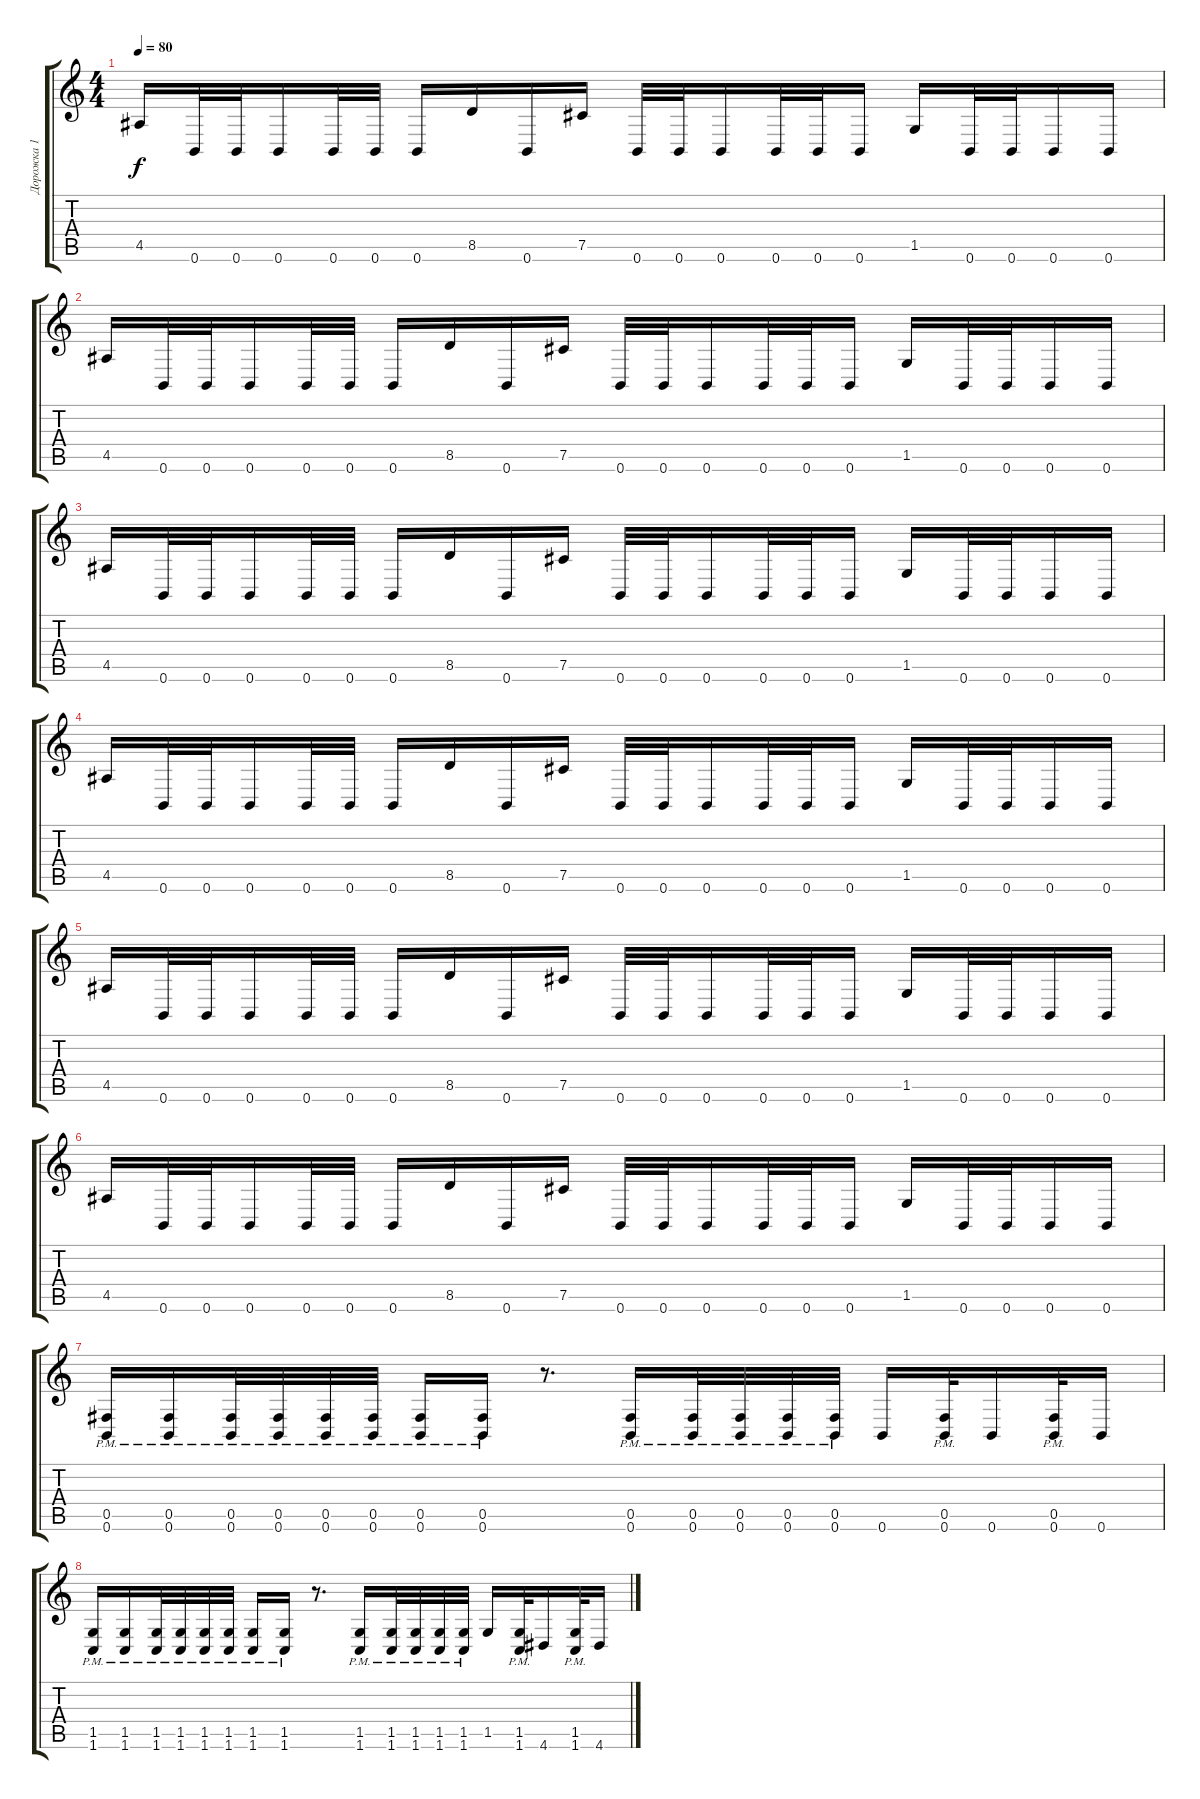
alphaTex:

\track ("Дорожка 1" "Дорожка 1") {instrument distortionguitar}
\staff {score tabs}
\tuning (Db4 Ab3 E3 B2 Gb2 B1) {hide}
\ts (4 4)
\tempo 80
\clef g2
\ks c
4.5.16{dy f} 0.6.32 0.6.32 0.6.16 0.6.32 0.6.32 0.6.16 8.5.16 0.6.16 7.5.16 0.6.32 0.6.32 0.6.16 0.6.32 0.6.32 0.6.16 1.5.16 0.6.32 0.6.32 0.6.16 0.6.16 |
4.5.16 0.6.32 0.6.32 0.6.16 0.6.32 0.6.32 0.6.16 8.5.16 0.6.16 7.5.16 0.6.32 0.6.32 0.6.16 0.6.32 0.6.32 0.6.16 1.5.16 0.6.32 0.6.32 0.6.16 0.6.16 |
4.5.16 0.6.32 0.6.32 0.6.16 0.6.32 0.6.32 0.6.16 8.5.16 0.6.16 7.5.16 0.6.32 0.6.32 0.6.16 0.6.32 0.6.32 0.6.16 1.5.16 0.6.32 0.6.32 0.6.16 0.6.16 |
4.5.16 0.6.32 0.6.32 0.6.16 0.6.32 0.6.32 0.6.16 8.5.16 0.6.16 7.5.16 0.6.32 0.6.32 0.6.16 0.6.32 0.6.32 0.6.16 1.5.16 0.6.32 0.6.32 0.6.16 0.6.16 |
4.5.16 0.6.32 0.6.32 0.6.16 0.6.32 0.6.32 0.6.16 8.5.16 0.6.16 7.5.16 0.6.32 0.6.32 0.6.16 0.6.32 0.6.32 0.6.16 1.5.16 0.6.32 0.6.32 0.6.16 0.6.16 |
4.5.16 0.6.32 0.6.32 0.6.16 0.6.32 0.6.32 0.6.16 8.5.16 0.6.16 7.5.16 0.6.32 0.6.32 0.6.16 0.6.32 0.6.32 0.6.16 1.5.16 0.6.32 0.6.32 0.6.16 0.6.16 |
(0.5{pm} 0.6{pm}).16 (0.5{pm} 0.6{pm}).16 (0.5{pm} 0.6{pm}).32 (0.5{pm} 0.6{pm}).32 (0.5{pm} 0.6{pm}).32 (0.5{pm} 0.6{pm}).32 (0.5{pm} 0.6{pm}).16 (0.5{pm} 0.6{pm}).16 r.8{d} (0.5{pm} 0.6{pm}).16 (0.5{pm} 0.6{pm}).32 (0.5{pm} 0.6{pm}).32 (0.5{pm} 0.6{pm}).32 (0.5{pm} 0.6{pm}).32 0.6.16 (0.5{pm} 0.6{pm}).32 0.6.16 (0.5{pm} 0.6{pm}).32 0.6.16 |
(1.5 1.6{pm}).16 (1.5{pm} 1.6{pm}).16 (1.5{pm} 1.6{pm}).32 (1.5{pm} 1.6{pm}).32 (1.5{pm} 1.6{pm}).32 (1.5{pm} 1.6{pm}).32 (1.5{pm} 1.6{pm}).16 (1.5{pm} 1.6{pm}).16 r.8{d} (1.5{pm} 1.6{pm}).16 (1.5{pm} 1.6{pm}).32 (1.5{pm} 1.6{pm}).32 (1.5{pm} 1.6{pm}).32 (1.5{pm} 1.6{pm}).32 1.5.16 (1.5{pm} 1.6{pm}).32 4.6.16 (1.5{pm} 1.6{pm}).32 4.6.16
